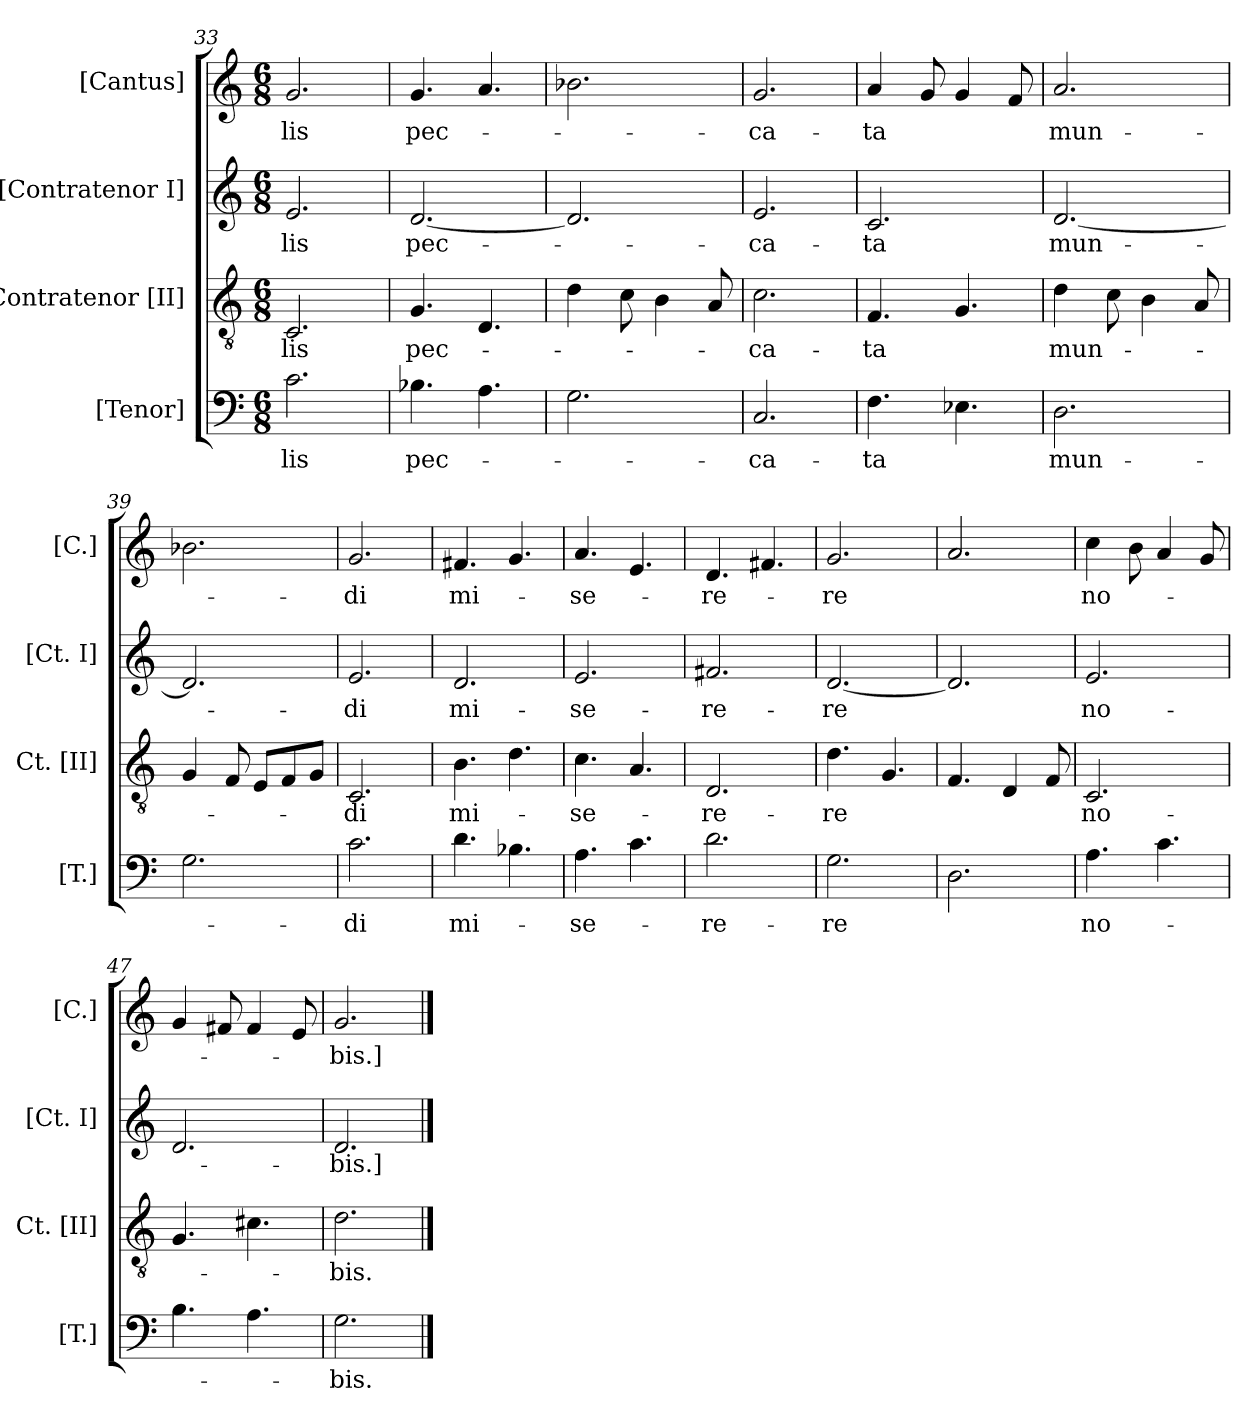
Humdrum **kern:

**kern	**text	**kern	**text	**kern	**text	**kern	**text
*part4	*part4	*part3	*part3	*part2	*part2	*part1	*part1
*staff4	*staff4	*staff3	*staff3	*staff2	*staff2	*staff1	*staff1
*I"[Tenor]	*	*I"Contratenor [II]	*	*I"[Contratenor I]	*	*I"[Cantus]	*
*I'[T.]	*	*I'Ct. [II]	*	*I'[Ct. I]	*	*I'[C.]	*
*clefF4	*	*clefGv2	*	*clefG2	*	*clefG2	*
*k[]	*	*k[]	*	*k[]	*	*k[]	*
*C:	*	*C:	*	*C:	*	*C:	*
*M6/8	*	*M6/8	*	*M6/8	*	*M6/8	*
=33	=33	=33	=33	=33	=33	=33	=33
!	!LO:LY:b	!	!LO:LY:b	!	!LO:LY:b	!	!LO:LY:b
2.c\	-lis	2.C/	-lis	2.e/	-lis	2.g/	-lis
!!LO:LB:g=z
=34	=34	=34	=34	=34	=34	=34	=34
!	!LO:LY:b	!	!LO:LY:b	!	!LO:LY:b	!	!LO:LY:b
4.B-\	pec-	4.G/	pec-	[<2.d/	pec-	4.g/	pec-
4.A\	.	4.D/	.	.	.	4.a/	.
=35	=35	=35	=35	=35	=35	=35	=35
2.G\	.	4d\	.	2.d/]	.	2.b-\	.
.	.	8c\	.	.	.	.	.
.	.	4B\	.	.	.	.	.
.	.	8A/	.	.	.	.	.
=36	=36	=36	=36	=36	=36	=36	=36
!	!LO:LY:b	!	!LO:LY:b	!	!LO:LY:b	!	!LO:LY:b
2.C/	-ca-	2.c\	-ca-	2.e/	-ca-	2.g/	-ca-
=37	=37	=37	=37	=37	=37	=37	=37
!	!LO:LY:b	!	!LO:LY:b	!	!LO:LY:b	!	!LO:LY:b
4.F\	-ta	4.F/	-ta	2.c/	-ta	4a/	-ta
.	.	.	.	.	.	8g/	.
4.E-\	.	4.G/	.	.	.	4g/	.
.	.	.	.	.	.	8f/	.
=38	=38	=38	=38	=38	=38	=38	=38
!	!LO:LY:b	!	!LO:LY:b	!	!LO:LY:b	!	!LO:LY:b
2.D\	mun-	4d\	mun-	[<2.d/	mun-	2.a/	mun-
.	.	8c\	.	.	.	.	.
.	.	4B\	.	.	.	.	.
.	.	8A/	.	.	.	.	.
=39	=39	=39	=39	=39	=39	=39	=39
2.G\	.	4G/	.	2.d/]	.	2.b-\	.
.	.	8F/	.	.	.	.	.
.	.	8E/L	.	.	.	.	.
.	.	8F/	.	.	.	.	.
.	.	8G/J	.	.	.	.	.
=40	=40	=40	=40	=40	=40	=40	=40
!	!LO:LY:b	!	!LO:LY:b	!	!LO:LY:b	!	!LO:LY:b
2.c\	-di	2.C/	-di	2.e/	-di	2.g/	-di
!!LO:LB:g=z
=41	=41	=41	=41	=41	=41	=41	=41
!	!LO:LY:b	!	!LO:LY:b	!	!LO:LY:b	!	!LO:LY:b
4.d\	mi-	4.B\	mi-	2.d/	mi-	4.f#X/	mi-
4.B-\	.	4.d\	.	.	.	4.g/	.
=42	=42	=42	=42	=42	=42	=42	=42
!	!LO:LY:b	!	!LO:LY:b	!	!LO:LY:b	!	!LO:LY:b
4.A\	-se-	4.c\	-se-	2.e/	-se-	4.a/	-se-
4.c\	.	4.A/	.	.	.	4.e/	.
=43	=43	=43	=43	=43	=43	=43	=43
!	!LO:LY:b	!	!LO:LY:b	!	!LO:LY:b	!	!LO:LY:b
2.d\	-re-	2.D/	-re-	2.f#X/	-re-	4.d/	-re-
.	.	.	.	.	.	4.f#/	.
=44	=44	=44	=44	=44	=44	=44	=44
!	!LO:LY:b	!	!LO:LY:b	!	!LO:LY:b	!	!LO:LY:b
2.G\	-re	4.d\	-re	[<2.d/	-re	2.g/	-re
.	.	4.G/	.	.	.	.	.
=45	=45	=45	=45	=45	=45	=45	=45
2.D\	.	4.F/	.	2.d/]	.	2.a/	.
.	.	4D/	.	.	.	.	.
.	.	8F/	.	.	.	.	.
=46	=46	=46	=46	=46	=46	=46	=46
!	!LO:LY:b	!	!LO:LY:b	!	!LO:LY:b	!	!LO:LY:b
4.A\	no-	2.C/	no-	2.e/	no-	4cc\	no-
.	.	.	.	.	.	8b\	.
4.c\	.	.	.	.	.	4a/	.
.	.	.	.	.	.	8g/	.
=47	=47	=47	=47	=47	=47	=47	=47
4.B\	.	4.G/	.	2.d/	.	4g/	.
.	.	.	.	.	.	8f#/	.
4.A\	.	4.c#\	.	.	.	4f#/	.
.	.	.	.	.	.	8e/	.
=48	=48	=48	=48	=48	=48	=48	=48
!	!LO:LY:b	!	!LO:LY:b	!	!LO:LY:b	!	!LO:LY:b
2.G\	-bis.	2.d\	-bis.	2.d/	-bis.]	2.g/	-bis.]
==	==	==	==	==	==	==	==
*-	*-	*-	*-	*-	*-	*-	*-
